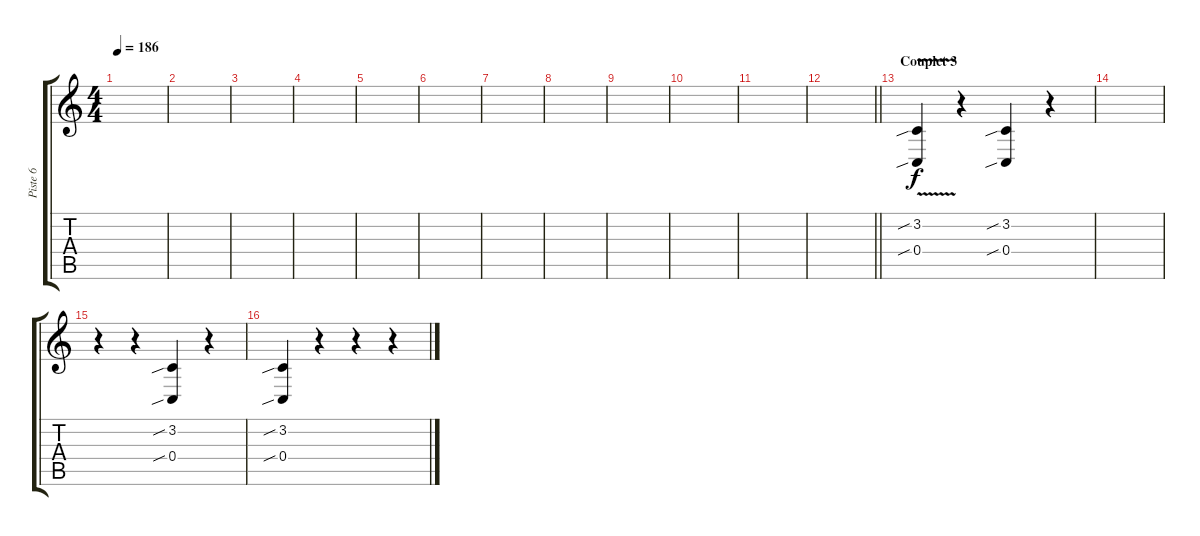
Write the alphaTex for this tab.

\track ("Piste 6" "Piste 6") {instrument lead2sawtooth}
\staff {score tabs}
\tuning (D4 A3 F3 C3 G2 C2) {hide}
\ts (4 4)
\tempo 186
\clef g2
\ks c
|
|
|
|
|
|
|
|
|
|
|
\barLineRight lightlight
|
\section ("" "Couplet 3")
(3.2{v sib} 0.4{v sib}).4 r.4 (3.2{sib} 0.4{sib}).4 r.4 |
|
r.4 r.4 (3.2{sib} 0.4{sib}).4 r.4 |
(3.2{sib} 0.4{sib}).4 r.4 r.4 r.4
